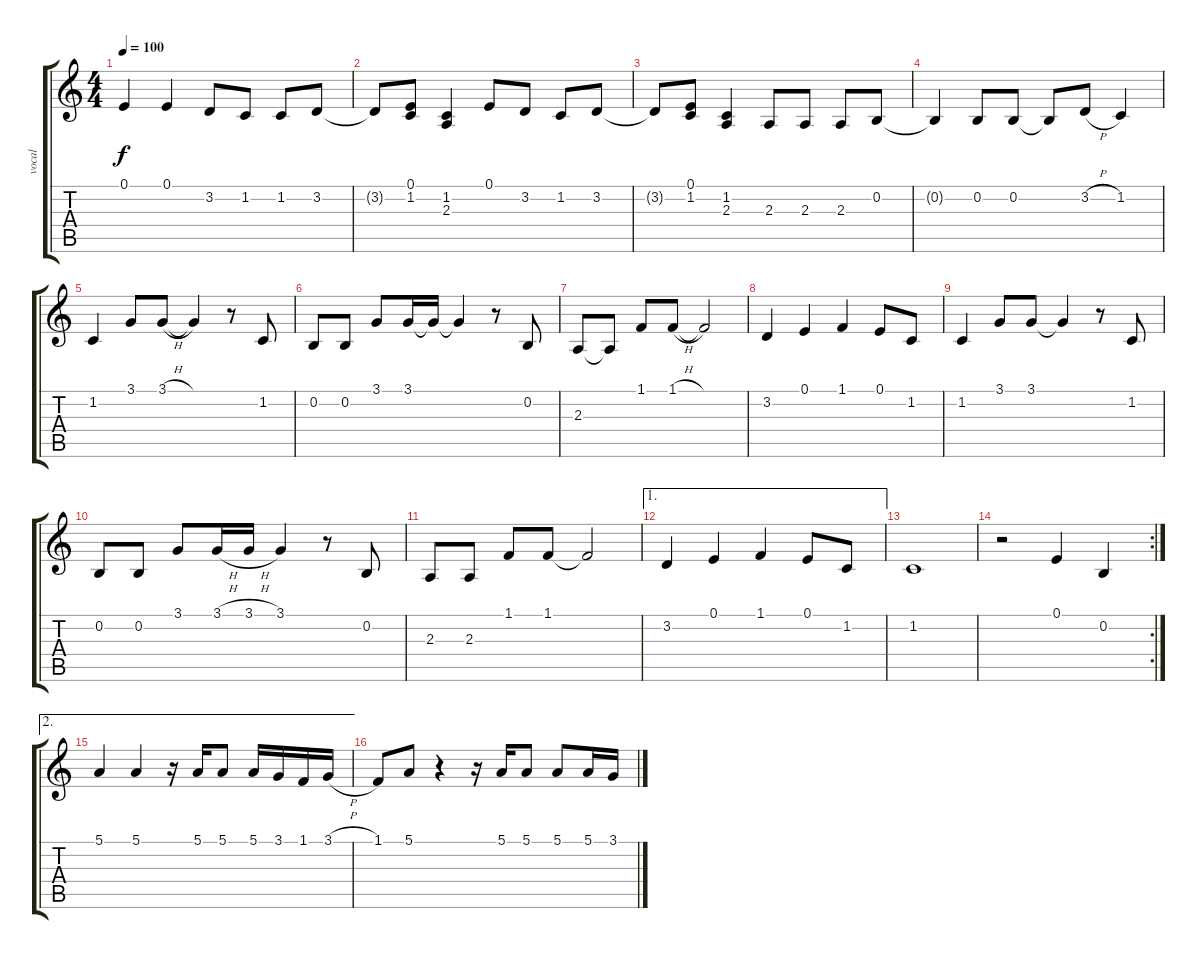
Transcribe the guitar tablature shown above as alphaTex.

\track ("vocal" "vocal") {instrument baritonesax}
\staff {score tabs}
\tuning (E4 B3 G3 D3 A2 E2) {hide}
\ts (4 4)
\tempo 100
\clef g2
\ks c
0.1.4{dy f} 0.1.4 3.2.8 1.2.8 1.2.8 3.2.8 |
3.2{t}.8 (0.1 1.2).8 (1.2 2.3).4 0.1.8 3.2.8 1.2.8 3.2.8 |
3.2{t}.8 (0.1 1.2).8 (1.2 2.3).4 2.3.8 2.3.8 2.3.8 0.2.8 |
0.2{t}.4 0.2.8 0.2.8 0.2{t}.8 3.2{h}.8 1.2.4 |
1.2.4 3.1.8 3.1{h}.8 3.1{t}.4 r.8 1.2.8 |
0.2.8 0.2.8 3.1.8 3.1.16 3.1{t}.16 3.1{t}.4 r.8 0.2.8 |
2.3.8 2.3{t}.8 1.1.8 1.1{h}.8 1.1{t}.2 |
3.2.4 0.1.4 1.1.4 0.1.8 1.2.8 |
1.2.4 3.1.8 3.1.8 3.1{t}.4 r.8 1.2.8 |
0.2.8 0.2.8 3.1.8 3.1{h}.16 3.1{h}.16 3.1.4 r.8 0.2.8 |
2.3.8 2.3.8 1.1.8 1.1.8 1.1{t}.2 |
\ae 1
3.2.4 0.1.4 1.1.4 0.1.8 1.2.8 |
1.2.1 |
\rc 2
r.2 0.1.4 0.2.4 |
\ae 2
\section ("" "")
5.1.4 5.1.4 r.16 5.1.16 5.1.8 5.1.16 3.1.16 1.1.16 3.1{h}.16 |
1.1.8 5.1.8 r.4 r.16 5.1.16 5.1.8 5.1.8 5.1.16 3.1{h}.16
